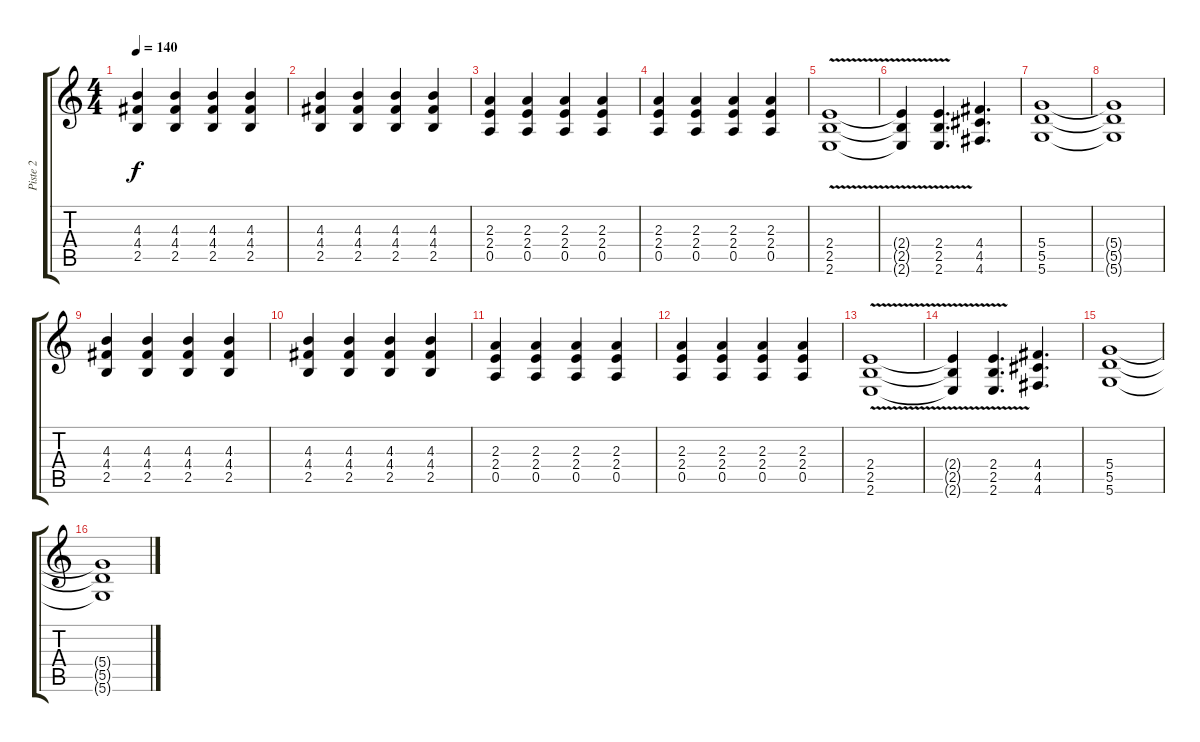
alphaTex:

\track ("Piste 2" "Piste 2") {instrument distortionguitar}
\staff {score tabs}
\tuning (E4 B3 G3 D3 A2 D2) {hide}
\ts (4 4)
\tempo 140
\clef g2
\ks c
(4.3 4.4 2.5).4{dy f} (4.3 4.4 2.5).4 (4.3 4.4 2.5).4 (4.3 4.4 2.5).4 |
(4.3 4.4 2.5).4 (4.3 4.4 2.5).4 (4.3 4.4 2.5).4 (4.3 4.4 2.5).4 |
(2.3 2.4 0.5).4 (2.3 2.4 0.5).4 (2.3 2.4 0.5).4 (2.3 2.4 0.5).4 |
(2.3 2.4 0.5).4 (2.3 2.4 0.5).4 (2.3 2.4 0.5).4 (2.3 2.4 0.5).4 |
(2.4{v} 2.5{v} 2.6{v}).1 |
(2.4{t} 2.5{t} 2.6{t}).4 (2.4 2.5 2.6{v}).4{d} (4.4 4.5 4.6).4{d} |
(5.4 5.5 5.6).1 |
(5.4{t} 5.5{t} 5.6{t}).1 |
(4.3 4.4 2.5).4 (4.3 4.4 2.5).4 (4.3 4.4 2.5).4 (4.3 4.4 2.5).4 |
(4.3 4.4 2.5).4 (4.3 4.4 2.5).4 (4.3 4.4 2.5).4 (4.3 4.4 2.5).4 |
(2.3 2.4 0.5).4 (2.3 2.4 0.5).4 (2.3 2.4 0.5).4 (2.3 2.4 0.5).4 |
(2.3 2.4 0.5).4 (2.3 2.4 0.5).4 (2.3 2.4 0.5).4 (2.3 2.4 0.5).4 |
(2.4{v} 2.5{v} 2.6{v}).1 |
(2.4{t} 2.5{t} 2.6{t}).4 (2.4 2.5 2.6{v}).4{d} (4.4 4.5 4.6).4{d} |
(5.4 5.5 5.6).1 |
(5.4{t} 5.5{t} 5.6{t}).1
